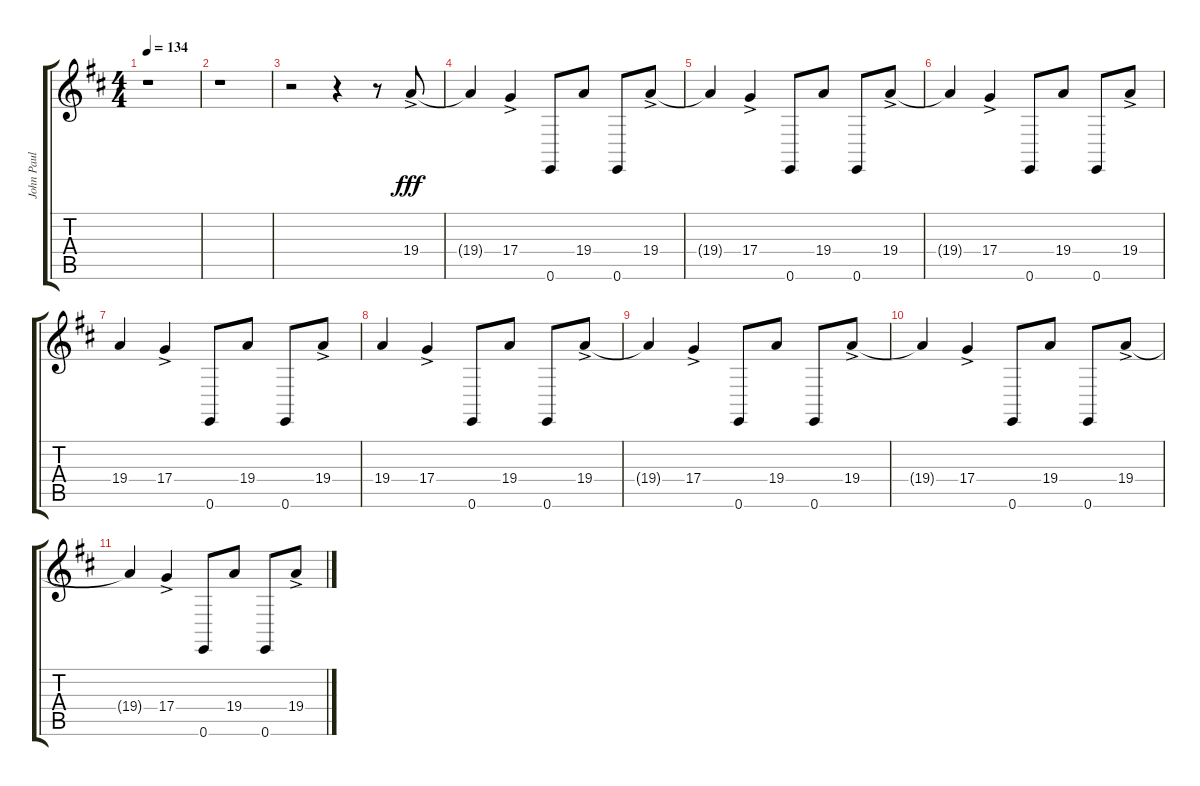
\track ("John Paul Jones (Synth)" "John Paul ") {instrument brightacousticpiano}
\staff {score tabs}
\tuning (E4 B3 G3 D3 A2 E2) {hide}
\ts (4 4)
\tempo 134
\clef g2
\ks d
r.1{dy fff} |
r.1 |
r.2 r.4 r.8 19.4{ac}.8 |
19.4{t}.4 17.4{ac}.4 0.6.8 19.4.8 0.6.8 19.4{ac}.8 |
19.4{t}.4 17.4{ac}.4 0.6.8 19.4.8 0.6.8 19.4{ac}.8 |
19.4{t}.4 17.4{ac}.4 0.6.8 19.4.8 0.6.8 19.4{ac}.8 |
19.4.4 17.4{ac}.4 0.6.8 19.4.8 0.6.8 19.4{ac}.8 |
19.4.4 17.4{ac}.4 0.6.8 19.4.8 0.6.8 19.4{ac}.8 |
19.4{t}.4 17.4{ac}.4 0.6.8 19.4.8 0.6.8 19.4{ac}.8 |
19.4{t}.4 17.4{ac}.4 0.6.8 19.4.8 0.6.8 19.4{ac}.8 |
19.4{t}.4 17.4{ac}.4 0.6.8 19.4.8 0.6.8 19.4{ac}.8
